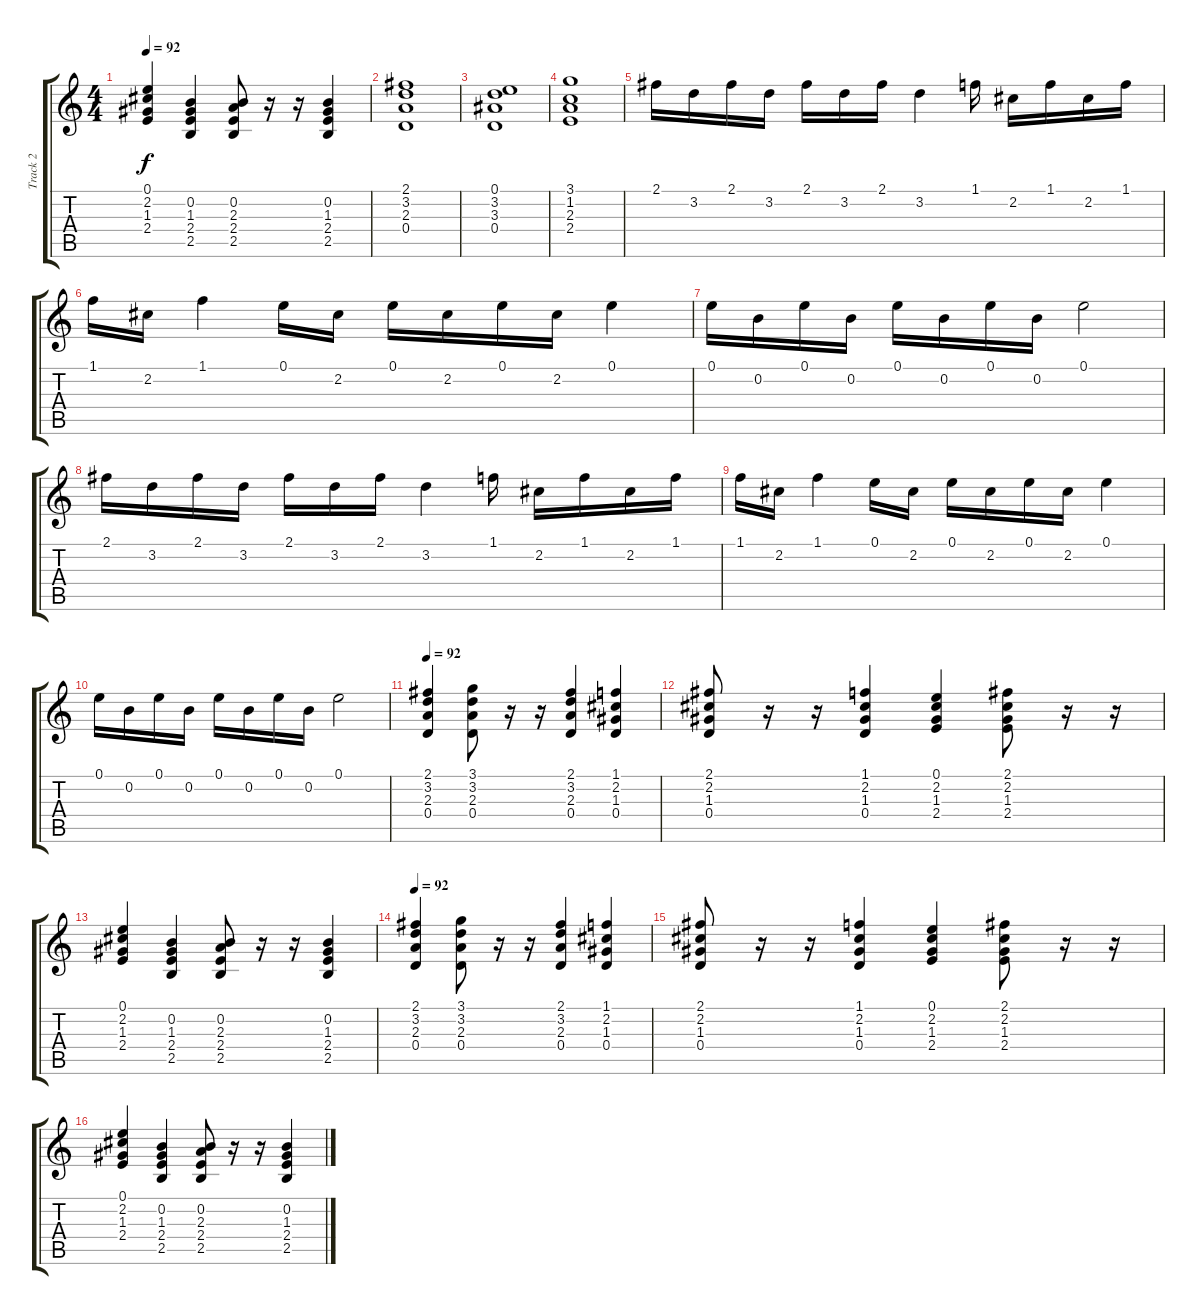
\track ("Track 2" "Track 2") {instrument electricguitarclean}
\staff {score tabs}
\tuning (E4 B3 G3 D3 A2 E2) {hide}
\ts (4 4)
\tempo 92
\clef g2
\ks c
(0.1 2.2 1.3 2.4).4{dy f} (0.2 1.3 2.4 2.5).4 (0.2 2.3 2.4 2.5).8 r.16 r.16 (0.2 1.3 2.4 2.5).4 |
(2.1 3.2 2.3 0.4).1 |
(0.1 3.2 3.3 0.4).1 |
(3.1 1.2 2.3 2.4).1 |
2.1.16 3.2.16 2.1.16 3.2.16 2.1.16 3.2.16 2.1.16 3.2.4 1.1.16 2.2.16 1.1.16 2.2.16 1.1.16 |
1.1.16 2.2.16 1.1.4 0.1.16 2.2.16 0.1.16 2.2.16 0.1.16 2.2.16 0.1.4 |
0.1.16 0.2.16 0.1.16 0.2.16 0.1.16 0.2.16 0.1.16 0.2.16 0.1.2 |
2.1.16 3.2.16 2.1.16 3.2.16 2.1.16 3.2.16 2.1.16 3.2.4 1.1.16 2.2.16 1.1.16 2.2.16 1.1.16 |
1.1.16 2.2.16 1.1.4 0.1.16 2.2.16 0.1.16 2.2.16 0.1.16 2.2.16 0.1.4 |
0.1.16 0.2.16 0.1.16 0.2.16 0.1.16 0.2.16 0.1.16 0.2.16 0.1.2 |
\tempo 92
(2.1 3.2 2.3 0.4).4 (3.1 3.2 2.3 0.4).8 r.16 r.16 (2.1 3.2 2.3 0.4).4 (1.1 2.2 1.3 0.4).4 |
(2.1 2.2 1.3 0.4).8 r.16 r.16 (1.1 2.2 1.3 0.4).4 (0.1 2.2 1.3 2.4).4 (2.1 2.2 1.3 2.4).8 r.16 r.16 |
(0.1 2.2 1.3 2.4).4 (0.2 1.3 2.4 2.5).4 (0.2 2.3 2.4 2.5).8 r.16 r.16 (0.2 1.3 2.4 2.5).4 |
\tempo 92
(2.1 3.2 2.3 0.4).4 (3.1 3.2 2.3 0.4).8 r.16 r.16 (2.1 3.2 2.3 0.4).4 (1.1 2.2 1.3 0.4).4 |
(2.1 2.2 1.3 0.4).8 r.16 r.16 (1.1 2.2 1.3 0.4).4 (0.1 2.2 1.3 2.4).4 (2.1 2.2 1.3 2.4).8 r.16 r.16 |
(0.1 2.2 1.3 2.4).4 (0.2 1.3 2.4 2.5).4 (0.2 2.3 2.4 2.5).8 r.16 r.16 (0.2 1.3 2.4 2.5).4
